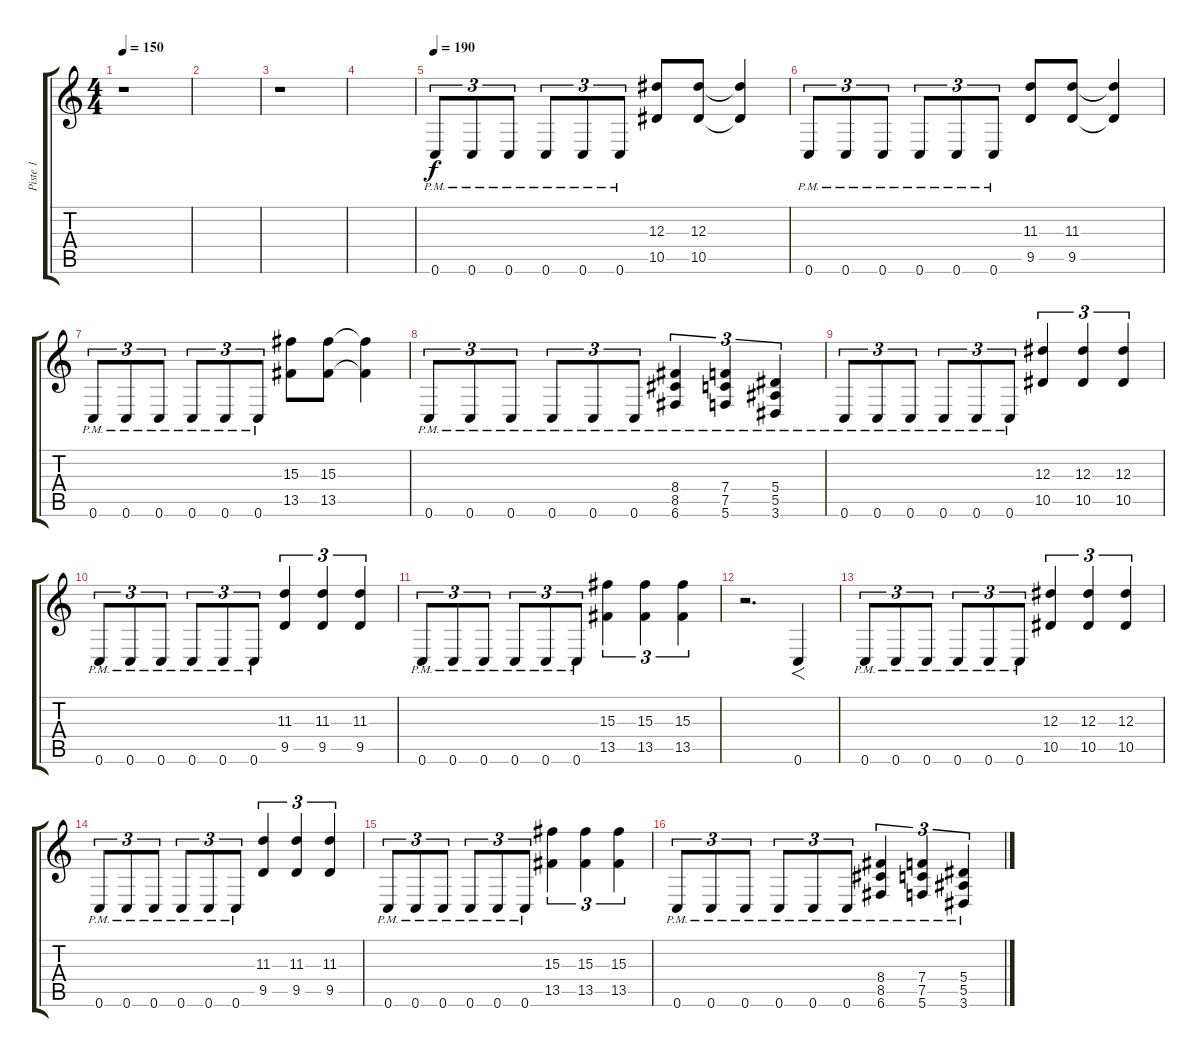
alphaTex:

\track ("Piste 1" "Piste 1") {instrument distortionguitar}
\staff {score tabs}
\tuning (C4 G3 Eb3 Bb2 F2 C2) {hide}
\ts (4 4)
\tempo 150
\clef g2
\ks c
r.1{dy f} |
|
r.1 |
|
\tempo 190
0.6{pm}.8{tu (3 2)} 0.6{pm}.8{tu (3 2)} 0.6{pm}.8{tu (3 2)} 0.6{pm}.8{tu (3 2)} 0.6{pm}.8{tu (3 2)} 0.6{pm}.8{tu (3 2)} (12.3 10.5).8 (12.3 10.5).8 (12.3{t} 10.5{t}).4 |
0.6{pm}.8{tu (3 2)} 0.6{pm}.8{tu (3 2)} 0.6{pm}.8{tu (3 2)} 0.6{pm}.8{tu (3 2)} 0.6{pm}.8{tu (3 2)} 0.6{pm}.8{tu (3 2)} (11.3 9.5).8 (11.3 9.5).8 (11.3{t} 9.5{t}).4 |
0.6{pm}.8{tu (3 2)} 0.6{pm}.8{tu (3 2)} 0.6{pm}.8{tu (3 2)} 0.6{pm}.8{tu (3 2)} 0.6{pm}.8{tu (3 2)} 0.6{pm}.8{tu (3 2)} (15.3 13.5).8 (15.3 13.5).8 (15.3{t} 13.5{t}).4 |
0.6{pm}.8{tu (3 2)} 0.6{pm}.8{tu (3 2)} 0.6{pm}.8{tu (3 2)} 0.6{pm}.8{tu (3 2)} 0.6{pm}.8{tu (3 2)} 0.6{pm}.8{tu (3 2)} (8.4{pm} 8.5{pm} 6.6{pm}).4{tu (3 2)} (7.4{pm} 7.5{pm} 5.6{pm}).4{tu (3 2)} (5.4{pm} 5.5{pm} 3.6{pm}).4{tu (3 2)} |
0.6{pm}.8{tu (3 2)} 0.6{pm}.8{tu (3 2)} 0.6{pm}.8{tu (3 2)} 0.6{pm}.8{tu (3 2)} 0.6{pm}.8{tu (3 2)} 0.6{pm}.8{tu (3 2)} (12.3 10.5).4{tu (3 2)} (12.3 10.5).4{tu (3 2)} (12.3 10.5).4{tu (3 2)} |
0.6{pm}.8{tu (3 2)} 0.6{pm}.8{tu (3 2)} 0.6{pm}.8{tu (3 2)} 0.6{pm}.8{tu (3 2)} 0.6{pm}.8{tu (3 2)} 0.6{pm}.8{tu (3 2)} (11.3 9.5).4{tu (3 2)} (11.3 9.5).4{tu (3 2)} (11.3 9.5).4{tu (3 2)} |
0.6{pm}.8{tu (3 2)} 0.6{pm}.8{tu (3 2)} 0.6{pm}.8{tu (3 2)} 0.6{pm}.8{tu (3 2)} 0.6{pm}.8{tu (3 2)} 0.6{pm}.8{tu (3 2)} (15.3 13.5).4{tu (3 2)} (15.3 13.5).4{tu (3 2)} (15.3 13.5).4{tu (3 2)} |
r.2{d} 0.6.4{f} |
0.6{pm}.8{tu (3 2)} 0.6{pm}.8{tu (3 2)} 0.6{pm}.8{tu (3 2)} 0.6{pm}.8{tu (3 2)} 0.6{pm}.8{tu (3 2)} 0.6{pm}.8{tu (3 2)} (12.3 10.5).4{tu (3 2)} (12.3 10.5).4{tu (3 2)} (12.3 10.5).4{tu (3 2)} |
0.6{pm}.8{tu (3 2)} 0.6{pm}.8{tu (3 2)} 0.6{pm}.8{tu (3 2)} 0.6{pm}.8{tu (3 2)} 0.6{pm}.8{tu (3 2)} 0.6{pm}.8{tu (3 2)} (11.3 9.5).4{tu (3 2)} (11.3 9.5).4{tu (3 2)} (11.3 9.5).4{tu (3 2)} |
0.6{pm}.8{tu (3 2)} 0.6{pm}.8{tu (3 2)} 0.6{pm}.8{tu (3 2)} 0.6{pm}.8{tu (3 2)} 0.6{pm}.8{tu (3 2)} 0.6{pm}.8{tu (3 2)} (15.3 13.5).4{tu (3 2)} (15.3 13.5).4{tu (3 2)} (15.3 13.5).4{tu (3 2)} |
0.6{pm}.8{tu (3 2)} 0.6{pm}.8{tu (3 2)} 0.6{pm}.8{tu (3 2)} 0.6{pm}.8{tu (3 2)} 0.6{pm}.8{tu (3 2)} 0.6{pm}.8{tu (3 2)} (8.4{pm} 8.5{pm} 6.6{pm}).4{tu (3 2)} (7.4{pm} 7.5{pm} 5.6{pm}).4{tu (3 2)} (5.4{pm} 5.5{pm} 3.6{pm}).4{tu (3 2)}
